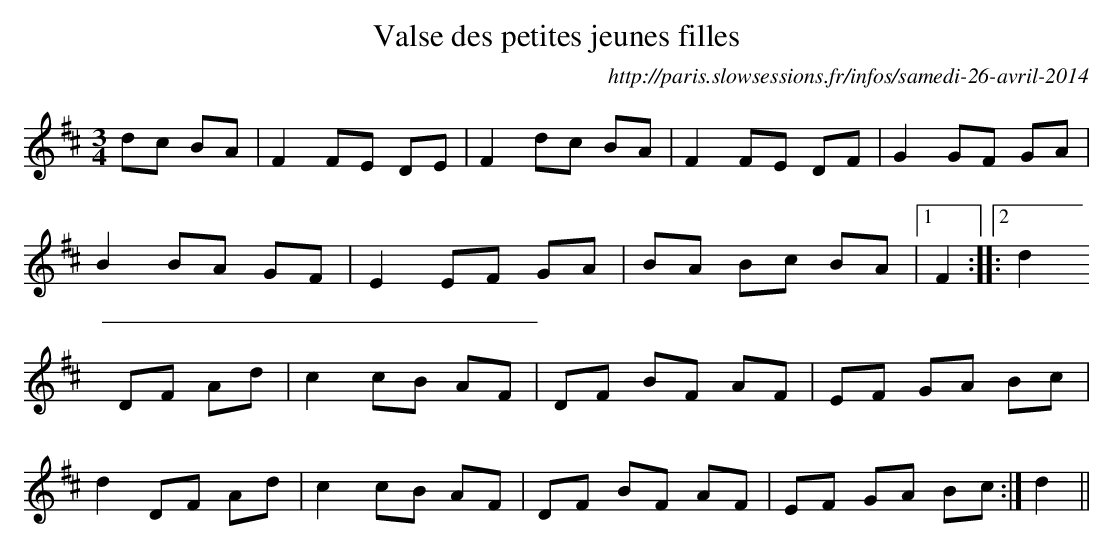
X:1
T:Valse des petites jeunes filles
O:http://paris.slowsessions.fr/infos/samedi-26-avril-2014
O:Quebec
M:3/4
K:D
dc BA |F2 FE DE | F2 dc BA | F2 FE DF | G2 GF GA |
B2 BA GF| E2 EF GA | BA Bc BA |1 F2 :||:2 d2
DF Ad | c2 cB AF | DF BF AF | EF GA Bc |
d2 DF Ad | c2 cB AF | DF BF AF | EF GA Bc :| d2||
